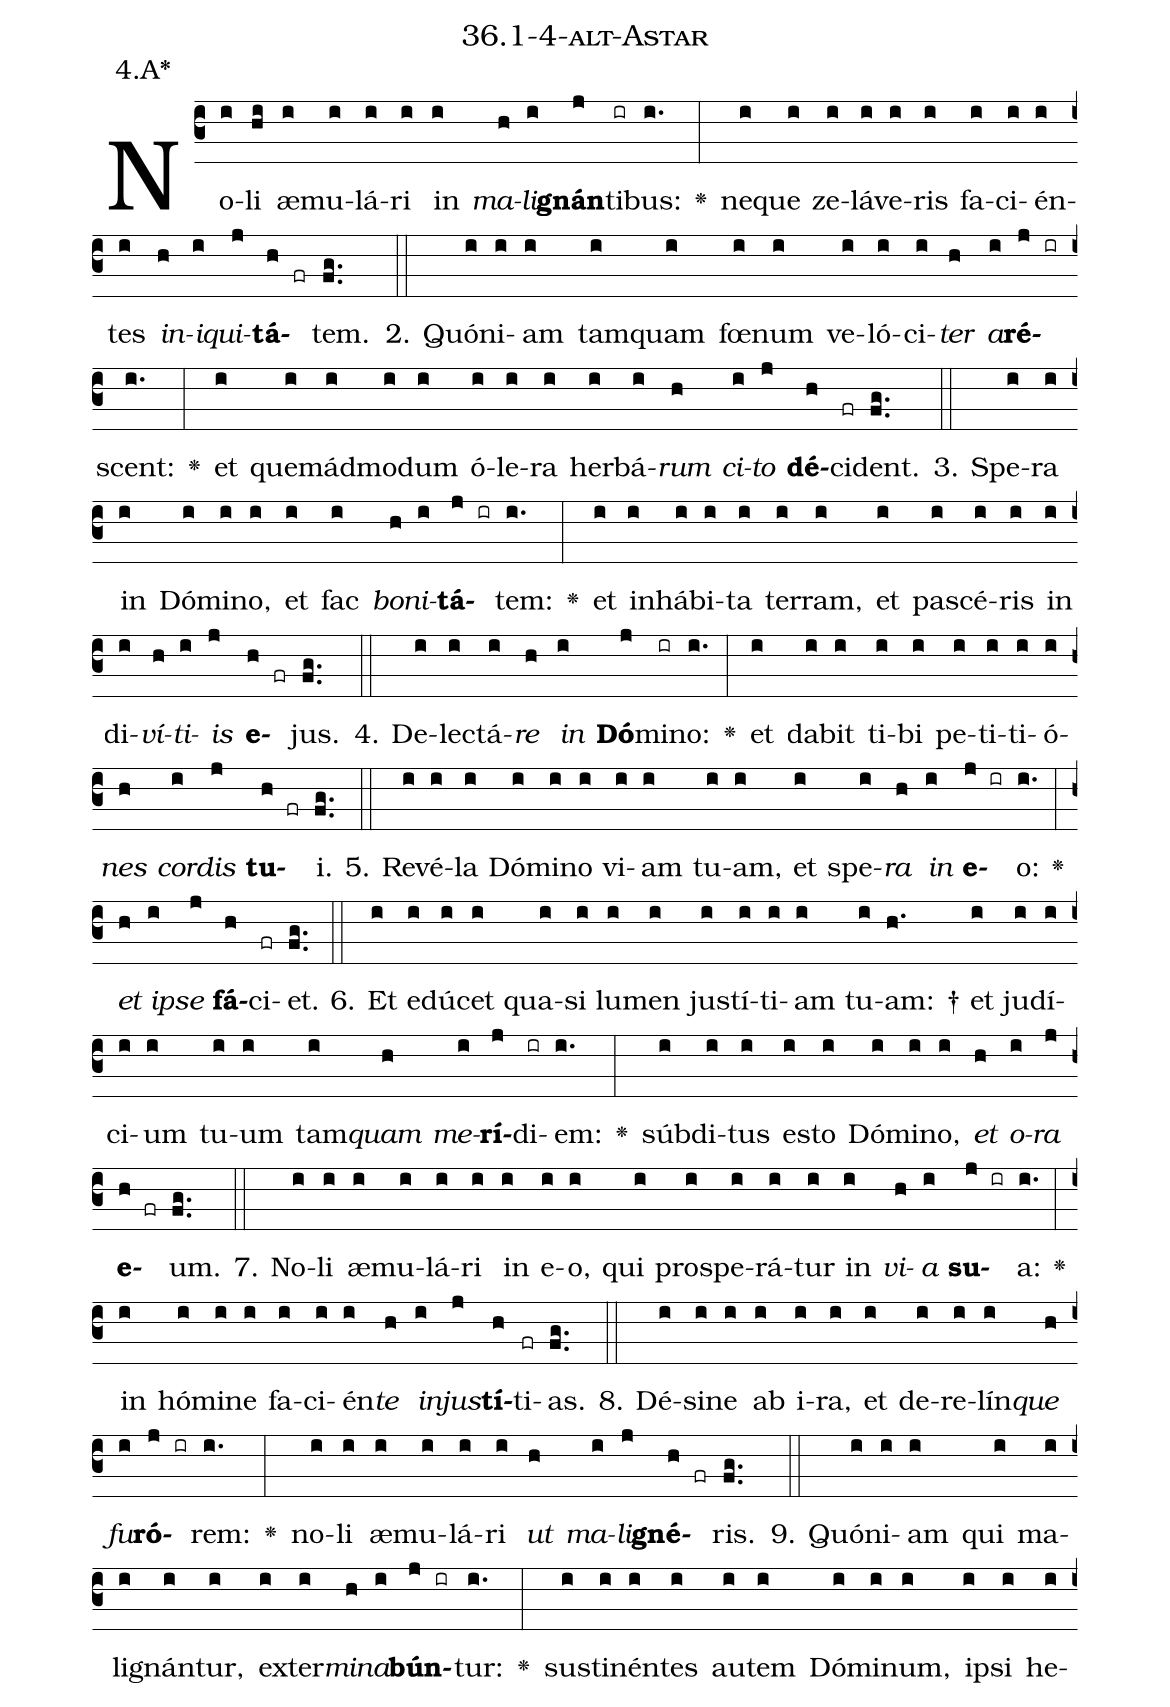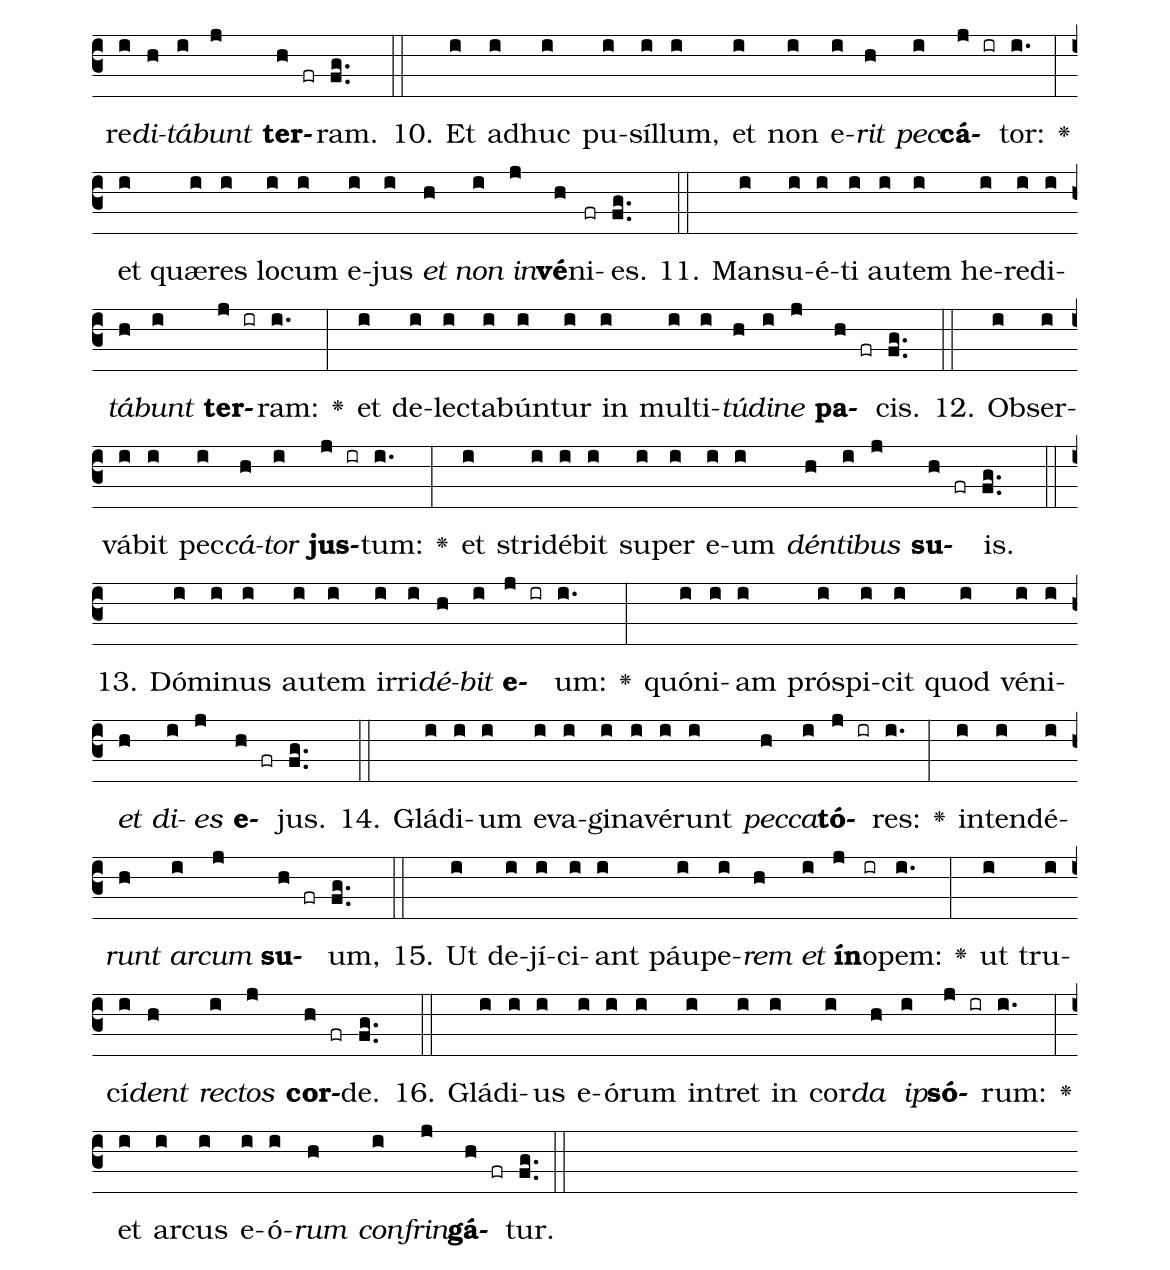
name: 36.1-4-alt-Astar;
annotation: 4.A*;
%%
(c3)No(i)li(hi) æ(i)mu(i)lá(i)ri(i) in(i) <i>ma</i>(h)<i>li</i>(i)<b>gnán</b>(j)ti(ir)bus:(i.) <v>\greheightstar</v>(:) ne(i)que(i) ze(i)lá(i)ve(i)ris(i) fa(i)ci(i)én(i)tes(i) <i>in</i>(h)<i>i</i>(i)<i>qui</i>(j)<b>tá</b>(h fr)tem.(fg..) (::)
2. Quón(i)i(i)am(i) tam(i)quam(i) fœ(i)num(i) ve(i)ló(i)ci(i)<i>ter</i>(h) <i>a</i>(i)<b>ré</b>(j ir)scent:(i.) <v>\greheightstar</v>(:) et(i) quem(i)ád(i)mo(i)dum(i) ó(i)le(i)ra(i) her(i)bá(i)<i>rum</i>(h) <i>ci</i>(i)<i>to</i>(j) <b>dé</b>(h)ci(fr)dent.(fg..) (::)
3. Spe(i)ra(i) in(i) Dó(i)mi(i)no,(i) et(i) fac(i) <i>bo</i>(h)<i>ni</i>(i)<b>tá</b>(j ir)tem:(i.) <v>\greheightstar</v>(:) et(i) in(i)há(i)bi(i)ta(i) ter(i)ram,(i) et(i) pa(i)scé(i)ris(i) in(i) di(i)<i>ví</i>(h)<i>ti</i>(i)<i>is</i>(j) <b>e</b>(h fr)jus.(fg..) (::)
4. De(i)lec(i)tá(i)<i>re</i>(h) <i>in</i>(i) <b>Dó</b>(j)mi(ir)no:(i.) <v>\greheightstar</v>(:) et(i) da(i)bit(i) ti(i)bi(i) pe(i)ti(i)ti(i)ó(i)<i>nes</i>(h) <i>cor</i>(i)<i>dis</i>(j) <b>tu</b>(h fr)i.(fg..) (::)
5. Re(i)vé(i)la(i) Dó(i)mi(i)no(i) vi(i)am(i) tu(i)am,(i) et(i) spe(i)<i>ra</i>(h) <i>in</i>(i) <b>e</b>(j ir)o:(i.) <v>\greheightstar</v>(:) <i>et</i>(h) <i>ip</i>(i)<i>se</i>(j) <b>fá</b>(h)ci(fr)et.(fg..) (::)
6. Et(i) e(i)dú(i)cet(i) qua(i)si(i) lu(i)men(i) jus(i)tí(i)ti(i)am(i) tu(i)am: †(h.) et(i) ju(i)dí(i)ci(i)um(i) tu(i)um(i) tam(i)<i>quam</i>(h) <i>me</i>(i)<b>rí</b>(j)di(ir)em:(i.) <v>\greheightstar</v>(:) súb(i)di(i)tus(i) es(i)to(i) Dó(i)mi(i)no,(i) <i>et</i>(h) <i>o</i>(i)<i>ra</i>(j) <b>e</b>(h fr)um.(fg..) (::)
7. No(i)li(i) æ(i)mu(i)lá(i)ri(i) in(i) e(i)o,(i) qui(i) pro(i)spe(i)rá(i)tur(i) in(i) <i>vi</i>(h)<i>a</i>(i) <b>su</b>(j ir)a:(i.) <v>\greheightstar</v>(:) in(i) hó(i)mi(i)ne(i) fa(i)ci(i)én(i)<i>te</i>(h) <i>in</i>(i)<i>jus</i>(j)<b>tí</b>(h)ti(fr)as.(fg..) (::)
8. Dé(i)si(i)ne(i) ab(i) i(i)ra,(i) et(i) de(i)re(i)lín(i)<i>que</i>(h) <i>fu</i>(i)<b>ró</b>(j ir)rem:(i.) <v>\greheightstar</v>(:) no(i)li(i) æ(i)mu(i)lá(i)ri(i) <i>ut</i>(h) <i>ma</i>(i)<i>li</i>(j)<b>gné</b>(h fr)ris.(fg..) (::)
9. Quón(i)i(i)am(i) qui(i) ma(i)li(i)gnán(i)tur,(i) ex(i)ter(i)<i>mi</i>(h)<i>na</i>(i)<b>bún</b>(j ir)tur:(i.) <v>\greheightstar</v>(:) sus(i)ti(i)nén(i)tes(i) au(i)tem(i) Dó(i)mi(i)num,(i) ip(i)si(i) he(i)re(i)<i>di</i>(h)<i>tá</i>(i)<i>bunt</i>(j) <b>ter</b>(h fr)ram.(fg..) (::)
10. Et(i) ad(i)huc(i) pu(i)síl(i)lum,(i) et(i) non(i) e(i)<i>rit</i>(h) <i>pec</i>(i)<b>cá</b>(j ir)tor:(i.) <v>\greheightstar</v>(:) et(i) quæ(i)res(i) lo(i)cum(i) e(i)jus(i) <i>et</i>(h) <i>non</i>(i) <i>in</i>(j)<b>vé</b>(h)ni(fr)es.(fg..) (::)
11. Man(i)su(i)é(i)ti(i) au(i)tem(i) he(i)re(i)di(i)<i>tá</i>(h)<i>bunt</i>(i) <b>ter</b>(j ir)ram:(i.) <v>\greheightstar</v>(:) et(i) de(i)lec(i)ta(i)bún(i)tur(i) in(i) mul(i)ti(i)<i>tú</i>(h)<i>di</i>(i)<i>ne</i>(j) <b>pa</b>(h fr)cis.(fg..) (::)
12. Ob(i)ser(i)vá(i)bit(i) pec(i)<i>cá</i>(h)<i>tor</i>(i) <b>jus</b>(j ir)tum:(i.) <v>\greheightstar</v>(:) et(i) stri(i)dé(i)bit(i) su(i)per(i) e(i)um(i) <i>dén</i>(h)<i>ti</i>(i)<i>bus</i>(j) <b>su</b>(h fr)is.(fg..) (::)
13. Dó(i)mi(i)nus(i) au(i)tem(i) ir(i)ri(i)<i>dé</i>(h)<i>bit</i>(i) <b>e</b>(j ir)um:(i.) <v>\greheightstar</v>(:) quón(i)i(i)am(i) pró(i)spi(i)cit(i) quod(i) vé(i)ni(i)<i>et</i>(h) <i>di</i>(i)<i>es</i>(j) <b>e</b>(h fr)jus.(fg..) (::)
14. Glá(i)di(i)um(i) e(i)va(i)gi(i)na(i)vé(i)runt(i) <i>pec</i>(h)<i>ca</i>(i)<b>tó</b>(j ir)res:(i.) <v>\greheightstar</v>(:) in(i)ten(i)dé(i)<i>runt</i>(h) <i>ar</i>(i)<i>cum</i>(j) <b>su</b>(h fr)um,(fg..) (::)
15. Ut(i) de(i)jí(i)ci(i)ant(i) páu(i)pe(i)<i>rem</i>(h) <i>et</i>(i) <b>ín</b>(j)o(ir)pem:(i.) <v>\greheightstar</v>(:) ut(i) tru(i)cí(i)<i>dent</i>(h) <i>rec</i>(i)<i>tos</i>(j) <b>cor</b>(h fr)de.(fg..) (::)
16. Glá(i)di(i)us(i) e(i)ó(i)rum(i) in(i)tret(i) in(i) cor(i)<i>da</i>(h) <i>ip</i>(i)<b>só</b>(j ir)rum:(i.) <v>\greheightstar</v>(:) et(i) ar(i)cus(i) e(i)ó(i)<i>rum</i>(h) <i>con</i>(i)<i>frin</i>(j)<b>gá</b>(h fr)tur.(fg..) (::)
